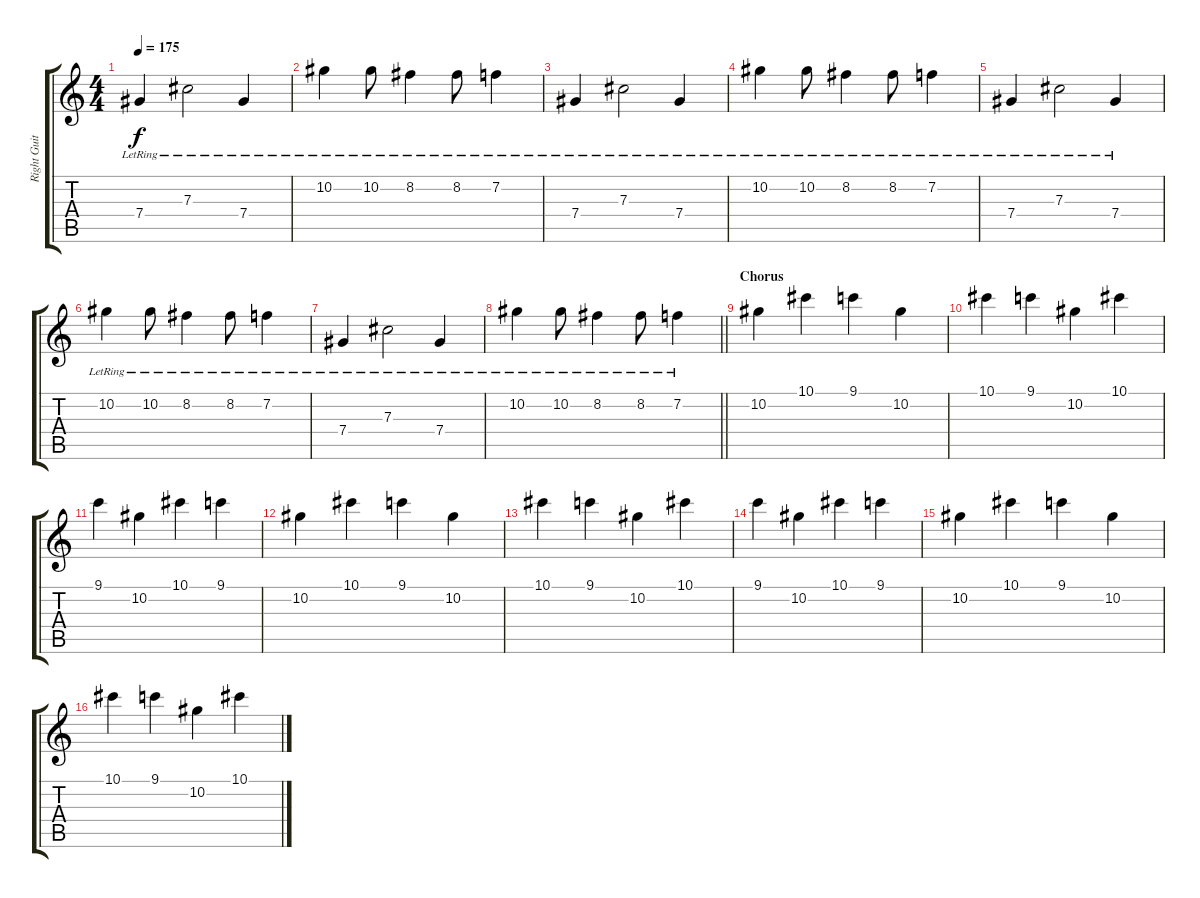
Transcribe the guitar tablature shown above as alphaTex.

\track ("Right Guitar" "Right Guit") {instrument electricguitarclean}
\staff {score tabs}
\tuning (Eb4 Bb3 Gb3 Db3 Ab2 Db2) {hide}
\ts (4 4)
\tempo 175
\clef g2
\ks c
7.4{lr}.4{dy f} 7.3{lr}.2 7.4{lr}.4 |
10.2{lr}.4 10.2{lr}.8 8.2{lr}.4 8.2{lr}.8 7.2{lr}.4 |
7.4{lr}.4 7.3{lr}.2 7.4{lr}.4 |
10.2{lr}.4 10.2{lr}.8 8.2{lr}.4 8.2{lr}.8 7.2{lr}.4 |
7.4{lr}.4 7.3{lr}.2 7.4{lr}.4 |
10.2{lr}.4 10.2{lr}.8 8.2{lr}.4 8.2{lr}.8 7.2{lr}.4 |
7.4{lr}.4 7.3{lr}.2 7.4{lr}.4 |
\barLineRight lightlight
10.2{lr}.4 10.2{lr}.8 8.2{lr}.4 8.2{lr}.8 7.2{lr}.4 |
\section ("" "Chorus")
10.2.4 10.1.4 9.1.4 10.2.4 |
10.1.4 9.1.4 10.2.4 10.1.4 |
9.1.4 10.2.4 10.1.4 9.1.4 |
10.2.4 10.1.4 9.1.4 10.2.4 |
10.1.4 9.1.4 10.2.4 10.1.4 |
9.1.4 10.2.4 10.1.4 9.1.4 |
10.2.4 10.1.4 9.1.4 10.2.4 |
10.1.4 9.1.4 10.2.4 10.1.4
